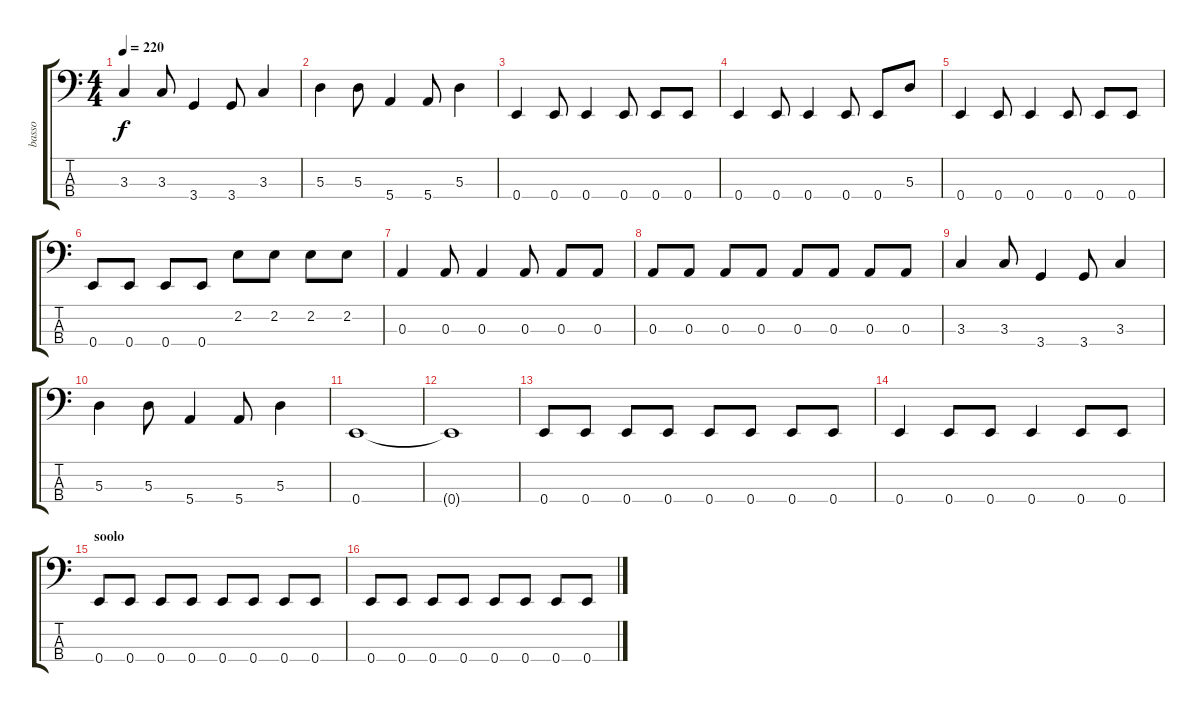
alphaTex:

\track ("basso" "basso") {instrument electricbassfinger}
\staff {score tabs}
\tuning (G2 D2 A1 E1) {hide}
\ts (4 4)
\tempo 220
\clef f4
\ks c
3.3.4{dy f} 3.3.8 3.4.4 3.4.8 3.3.4 |
5.3.4 5.3.8 5.4.4 5.4.8 5.3.4 |
0.4.4 0.4.8 0.4.4 0.4.8 0.4.8 0.4.8 |
0.4.4 0.4.8 0.4.4 0.4.8 0.4.8 5.3.8 |
0.4.4 0.4.8 0.4.4 0.4.8 0.4.8 0.4.8 |
0.4.8 0.4.8 0.4.8 0.4.8 2.2.8 2.2.8 2.2.8 2.2.8 |
0.3.4 0.3.8 0.3.4 0.3.8 0.3.8 0.3.8 |
0.3.8 0.3.8 0.3.8 0.3.8 0.3.8 0.3.8 0.3.8 0.3.8 |
3.3.4 3.3.8 3.4.4 3.4.8 3.3.4 |
5.3.4 5.3.8 5.4.4 5.4.8 5.3.4 |
0.4.1 |
0.4{t}.1 |
0.4.8 0.4.8 0.4.8 0.4.8 0.4.8 0.4.8 0.4.8 0.4.8 |
0.4.4 0.4.8 0.4.8 0.4.4 0.4.8 0.4.8 |
\section ("" "soolo")
0.4.8 0.4.8 0.4.8 0.4.8 0.4.8 0.4.8 0.4.8 0.4.8 |
0.4.8 0.4.8 0.4.8 0.4.8 0.4.8 0.4.8 0.4.8 0.4.8
